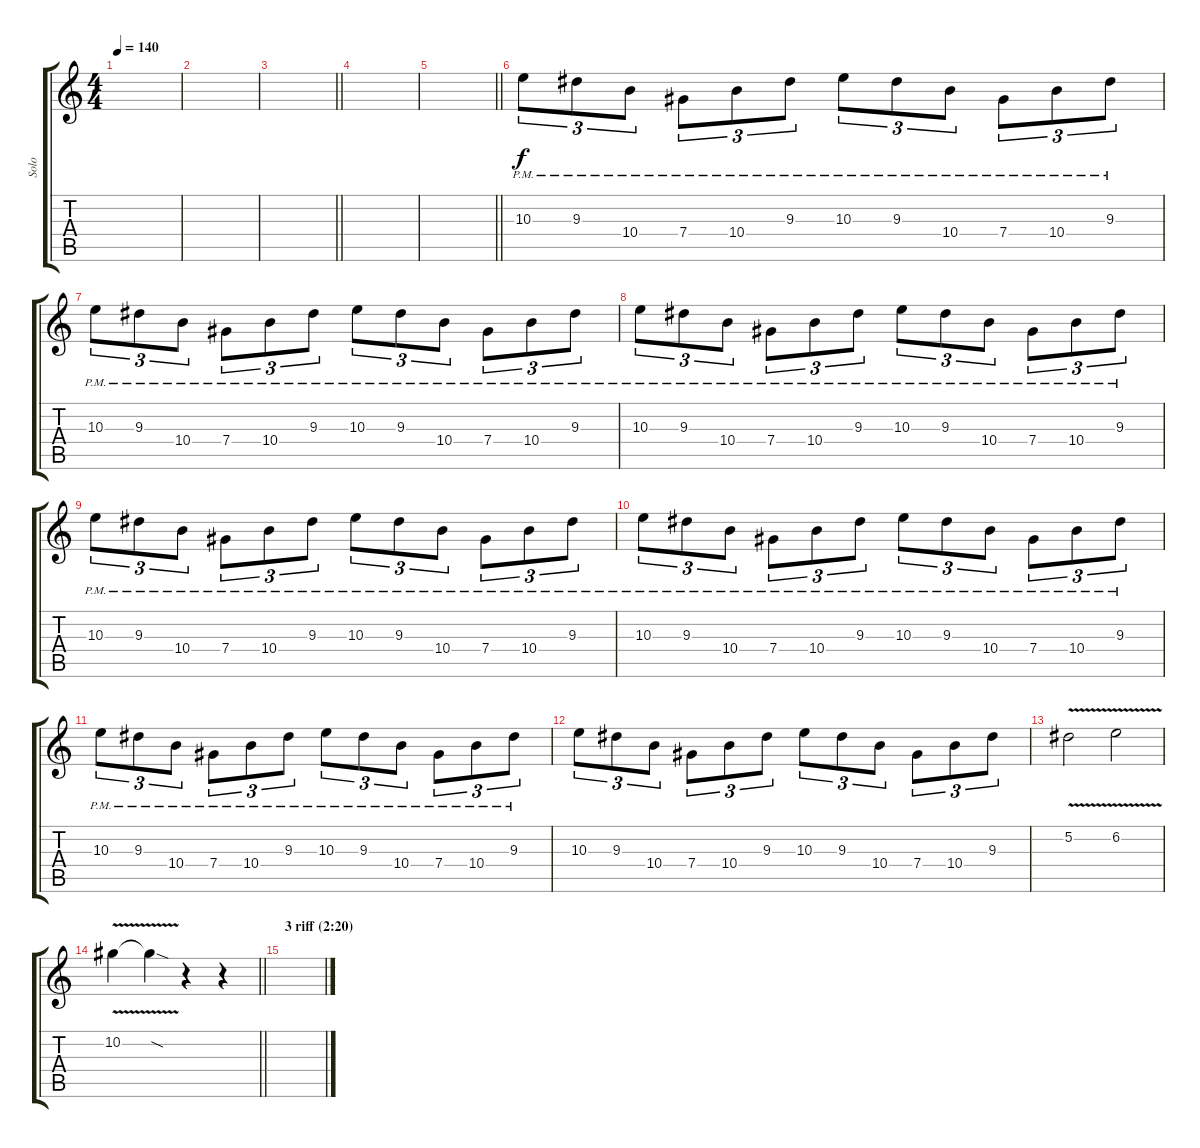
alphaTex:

\track ("Solo" "Solo") {instrument distortionguitar}
\staff {score tabs}
\tuning (Eb4 Bb3 Gb3 Db3 Ab2 Db2) {hide}
\ts (4 4)
\tempo 140
\clef g2
\ks c
|
|
\barLineRight lightlight
|
|
\barLineRight lightlight
|
\section ("" "")
10.3{pm}.8{tu (3 2)} 9.3{pm}.8{tu (3 2)} 10.4{pm}.8{tu (3 2)} 7.4{pm}.8{tu (3 2)} 10.4{pm}.8{tu (3 2)} 9.3{pm}.8{tu (3 2)} 10.3{pm}.8{tu (3 2)} 9.3{pm}.8{tu (3 2)} 10.4{pm}.8{tu (3 2)} 7.4{pm}.8{tu (3 2)} 10.4{pm}.8{tu (3 2)} 9.3{pm}.8{tu (3 2)} |
10.3{pm}.8{tu (3 2)} 9.3{pm}.8{tu (3 2)} 10.4{pm}.8{tu (3 2)} 7.4{pm}.8{tu (3 2)} 10.4{pm}.8{tu (3 2)} 9.3{pm}.8{tu (3 2)} 10.3{pm}.8{tu (3 2)} 9.3{pm}.8{tu (3 2)} 10.4{pm}.8{tu (3 2)} 7.4{pm}.8{tu (3 2)} 10.4{pm}.8{tu (3 2)} 9.3{pm}.8{tu (3 2)} |
10.3{pm}.8{tu (3 2)} 9.3{pm}.8{tu (3 2)} 10.4{pm}.8{tu (3 2)} 7.4{pm}.8{tu (3 2)} 10.4{pm}.8{tu (3 2)} 9.3{pm}.8{tu (3 2)} 10.3{pm}.8{tu (3 2)} 9.3{pm}.8{tu (3 2)} 10.4{pm}.8{tu (3 2)} 7.4{pm}.8{tu (3 2)} 10.4{pm}.8{tu (3 2)} 9.3{pm}.8{tu (3 2)} |
10.3{pm}.8{tu (3 2)} 9.3{pm}.8{tu (3 2)} 10.4{pm}.8{tu (3 2)} 7.4{pm}.8{tu (3 2)} 10.4{pm}.8{tu (3 2)} 9.3{pm}.8{tu (3 2)} 10.3{pm}.8{tu (3 2)} 9.3{pm}.8{tu (3 2)} 10.4{pm}.8{tu (3 2)} 7.4{pm}.8{tu (3 2)} 10.4{pm}.8{tu (3 2)} 9.3{pm}.8{tu (3 2)} |
10.3{pm}.8{tu (3 2)} 9.3{pm}.8{tu (3 2)} 10.4{pm}.8{tu (3 2)} 7.4{pm}.8{tu (3 2)} 10.4{pm}.8{tu (3 2)} 9.3{pm}.8{tu (3 2)} 10.3{pm}.8{tu (3 2)} 9.3{pm}.8{tu (3 2)} 10.4{pm}.8{tu (3 2)} 7.4{pm}.8{tu (3 2)} 10.4{pm}.8{tu (3 2)} 9.3{pm}.8{tu (3 2)} |
10.3{pm}.8{tu (3 2)} 9.3{pm}.8{tu (3 2)} 10.4{pm}.8{tu (3 2)} 7.4{pm}.8{tu (3 2)} 10.4{pm}.8{tu (3 2)} 9.3{pm}.8{tu (3 2)} 10.3{pm}.8{tu (3 2)} 9.3{pm}.8{tu (3 2)} 10.4{pm}.8{tu (3 2)} 7.4{pm}.8{tu (3 2)} 10.4{pm}.8{tu (3 2)} 9.3{pm}.8{tu (3 2)} |
10.3.8{tu (3 2)} 9.3.8{tu (3 2)} 10.4.8{tu (3 2)} 7.4.8{tu (3 2)} 10.4.8{tu (3 2)} 9.3.8{tu (3 2)} 10.3.8{tu (3 2)} 9.3.8{tu (3 2)} 10.4.8{tu (3 2)} 7.4.8{tu (3 2)} 10.4.8{tu (3 2)} 9.3.8{tu (3 2)} |
5.2{v}.2 6.2{v}.2 |
\barLineRight lightlight
10.2{v}.4 10.2{sod t}.4 r.4 r.4 |
\section ("" "3 riff (2:20)")
